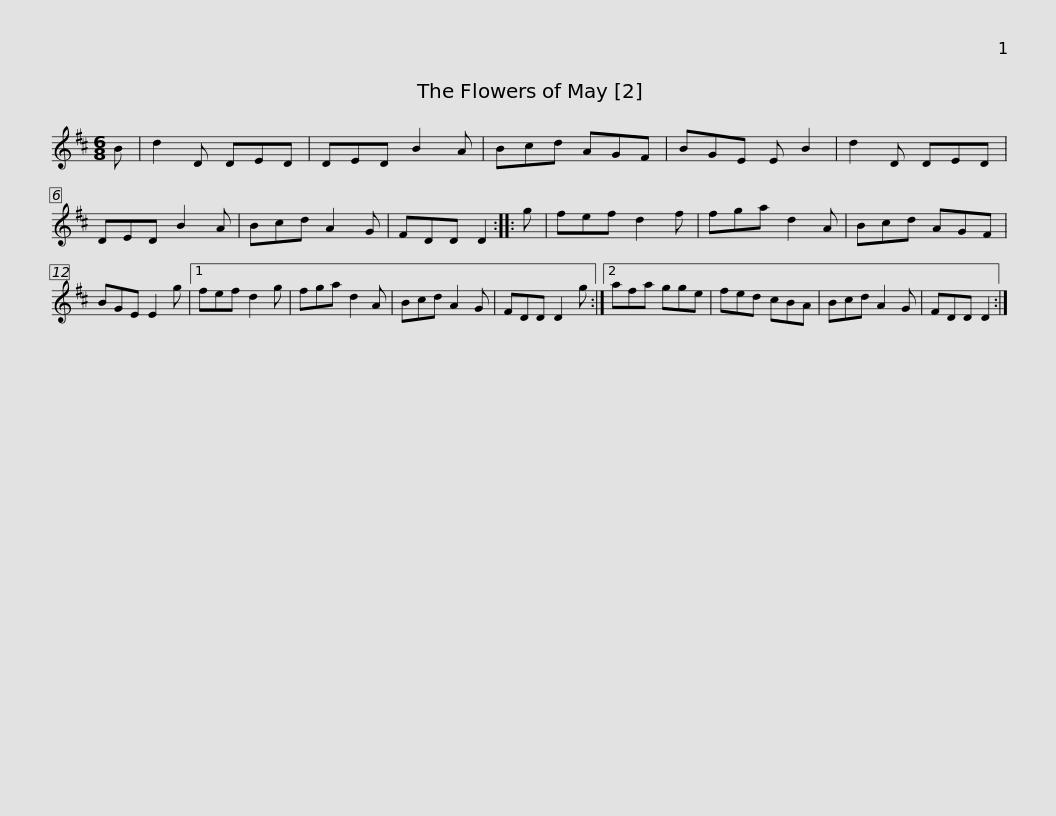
X:1
L:1/8
M:6/8
I:linebreak $
K:D
V:1 treble
V:1
 B | d2 D DED | DED B2 A | Bcd AGF | BGE E B2 | %5
 d2 D DED | DED B2 A | Bcd A2 G |$ FDD D2 :: g | %10
 fef d2 f | fga d2 A | Bcd AGF | BGE E2 g |1 fef d2 g | %15
 fga d2 A | Bcd A2 G |$ FDD D2 g :|2 afa gge | fed cBA | %20
 Bcd A2 G | FDD D2 :| %22
